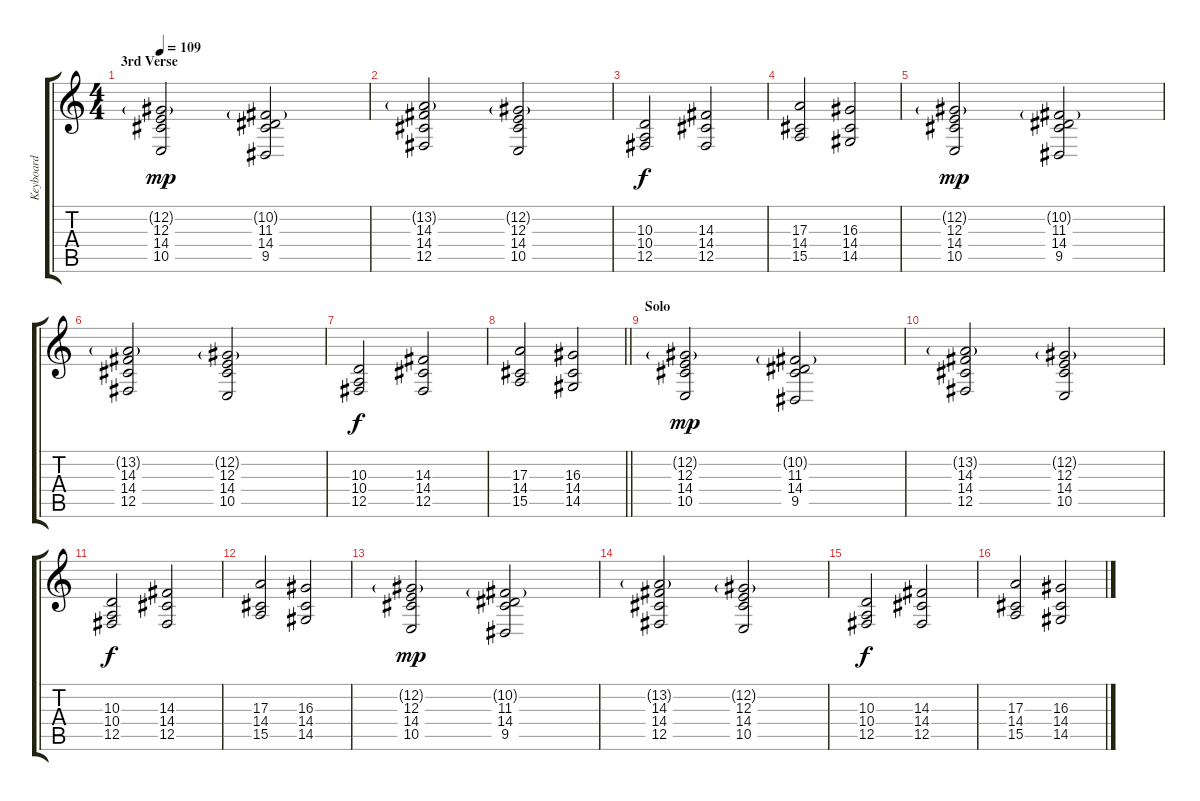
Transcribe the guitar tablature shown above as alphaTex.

\track ("Keyboard " "Keyboard ") {instrument choiraahs}
\staff {score tabs}
\tuning (Db4 Ab3 E3 B2 Gb2 Db2) {hide}
\ts (4 4)
\section ("" "3rd Verse")
\tempo 109
\clef g2
\ks c
(12.2{g} 12.3 14.4 10.5).2{dy mp} (10.2{g} 11.3 14.4 9.5).2 |
(13.2{g} 14.3 14.4 12.5).2 (12.2{g} 12.3 14.4 10.5).2 |
(10.3 10.4 12.5).2{dy f} (14.3 14.4 12.5).2 |
(17.3 14.4 15.5).2 (16.3 14.4 14.5).2 |
(12.2{g} 12.3 14.4 10.5).2{dy mp} (10.2{g} 11.3 14.4 9.5).2 |
(13.2{g} 14.3 14.4 12.5).2 (12.2{g} 12.3 14.4 10.5).2 |
(10.3 10.4 12.5).2{dy f} (14.3 14.4 12.5).2 |
\barLineRight lightlight
(17.3 14.4 15.5).2 (16.3 14.4 14.5).2 |
\section ("" "Solo ")
(12.2{g} 12.3 14.4 10.5).2{dy mp volume 9} (10.2{g} 11.3 14.4 9.5).2 |
(13.2{g} 14.3 14.4 12.5).2 (12.2{g} 12.3 14.4 10.5).2 |
(10.3 10.4 12.5).2{dy f} (14.3 14.4 12.5).2 |
(17.3 14.4 15.5).2 (16.3 14.4 14.5).2 |
(12.2{g} 12.3 14.4 10.5).2{dy mp} (10.2{g} 11.3 14.4 9.5).2 |
(13.2{g} 14.3 14.4 12.5).2 (12.2{g} 12.3 14.4 10.5).2 |
(10.3 10.4 12.5).2{dy f} (14.3 14.4 12.5).2 |
(17.3 14.4 15.5).2 (16.3 14.4 14.5).2
